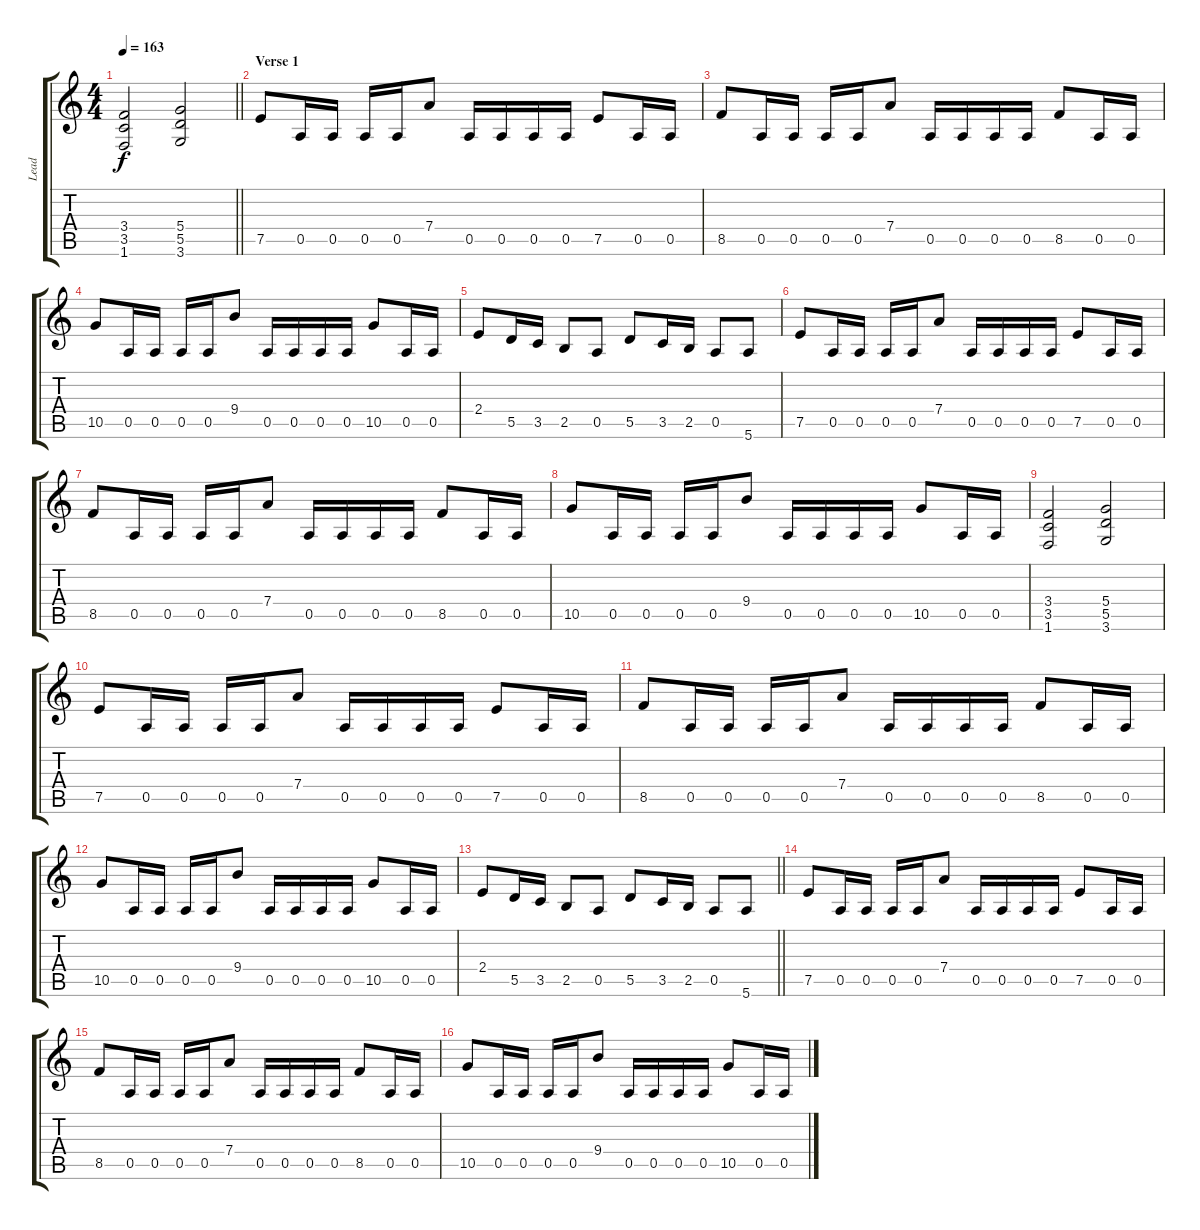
\track ("Lead" "Lead") {instrument overdrivenguitar}
\staff {score tabs}
\tuning (E4 B3 G3 D3 A2 E2) {hide}
\ts (4 4)
\tempo 163
\clef g2
\barLineRight lightlight
\ks c
(3.4 3.5 1.6).2{dy f} (5.4 5.5 3.6).2 |
\section ("" "Verse 1")
7.5.8 0.5.16 0.5.16 0.5.16 0.5.16 7.4.8 0.5.16 0.5.16 0.5.16 0.5.16 7.5.8 0.5.16 0.5.16 |
8.5.8 0.5.16 0.5.16 0.5.16 0.5.16 7.4.8 0.5.16 0.5.16 0.5.16 0.5.16 8.5.8 0.5.16 0.5.16 |
10.5.8 0.5.16 0.5.16 0.5.16 0.5.16 9.4.8 0.5.16 0.5.16 0.5.16 0.5.16 10.5.8 0.5.16 0.5.16 |
2.4.8 5.5.16 3.5.16 2.5.8 0.5.8 5.5.8 3.5.16 2.5.16 0.5.8 5.6.8 |
7.5.8 0.5.16 0.5.16 0.5.16 0.5.16 7.4.8 0.5.16 0.5.16 0.5.16 0.5.16 7.5.8 0.5.16 0.5.16 |
8.5.8 0.5.16 0.5.16 0.5.16 0.5.16 7.4.8 0.5.16 0.5.16 0.5.16 0.5.16 8.5.8 0.5.16 0.5.16 |
10.5.8 0.5.16 0.5.16 0.5.16 0.5.16 9.4.8 0.5.16 0.5.16 0.5.16 0.5.16 10.5.8 0.5.16 0.5.16 |
(3.4 3.5 1.6).2 (5.4 5.5 3.6).2 |
7.5.8 0.5.16 0.5.16 0.5.16 0.5.16 7.4.8 0.5.16 0.5.16 0.5.16 0.5.16 7.5.8 0.5.16 0.5.16 |
8.5.8 0.5.16 0.5.16 0.5.16 0.5.16 7.4.8 0.5.16 0.5.16 0.5.16 0.5.16 8.5.8 0.5.16 0.5.16 |
10.5.8 0.5.16 0.5.16 0.5.16 0.5.16 9.4.8 0.5.16 0.5.16 0.5.16 0.5.16 10.5.8 0.5.16 0.5.16 |
\barLineRight lightlight
2.4.8 5.5.16 3.5.16 2.5.8 0.5.8 5.5.8 3.5.16 2.5.16 0.5.8 5.6.8 |
7.5.8 0.5.16 0.5.16 0.5.16 0.5.16 7.4.8 0.5.16 0.5.16 0.5.16 0.5.16 7.5.8 0.5.16 0.5.16 |
8.5.8 0.5.16 0.5.16 0.5.16 0.5.16 7.4.8 0.5.16 0.5.16 0.5.16 0.5.16 8.5.8 0.5.16 0.5.16 |
10.5.8 0.5.16 0.5.16 0.5.16 0.5.16 9.4.8 0.5.16 0.5.16 0.5.16 0.5.16 10.5.8 0.5.16 0.5.16
